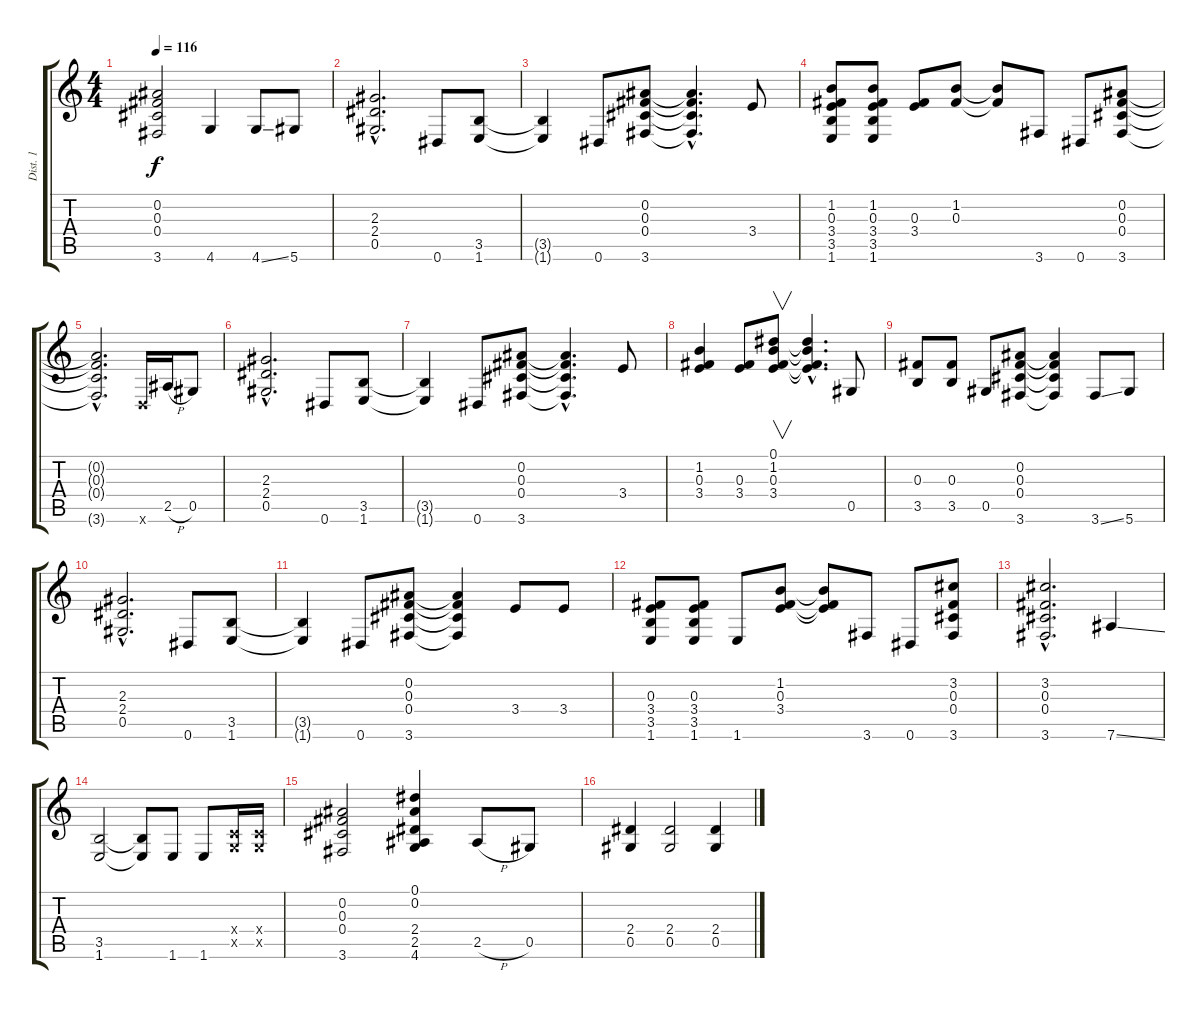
\track ("Dist. 1" "Dist. 1") {instrument distortionguitar}
\staff {score tabs}
\tuning (Eb4 Bb3 Gb3 Db3 Ab2 Eb2) {hide}
\ts (4 4)
\tempo 116
\clef g2
\ks c
(0.2 0.3 0.4 3.6).2{dy f} 4.6.4 4.6{ss}.8 5.6.8 |
(2.3{hac} 2.4{hac} 0.5{hac}).2{d} 0.6.8 (3.5 1.6).8 |
(3.5{t} 1.6{t}).4 0.6.8 (0.2 0.3 0.4 3.6).8 (0.2{hac t} 0.3{hac t} 0.4{hac t} 3.6{hac t}).4{d} 3.4.8 |
(1.2 0.3 3.4 3.5 1.6).8 (1.2 0.3 3.4 3.5 1.6).8 (0.3 3.4).8 (1.2 0.3).8 (1.2{t} 0.3{t}).8 3.6.8 0.6.8 (0.2 0.3 0.4 3.6).8 |
(0.2{hac t} 0.3{hac t} 0.4{hac t} 3.6{hac t}).2{d} -1.6{x}.16 2.5{h}.16 0.5.8 |
(2.3{hac} 2.4{hac} 0.5{hac}).2{d} 0.6.8 (3.5 1.6).8 |
(3.5{t} 1.6{t}).4 0.6.8 (0.2 0.3 0.4 3.6).8 (0.2{hac t} 0.3{hac t} 0.4{hac t} 3.6{hac t}).4{d} 3.4.8 |
(1.2 0.3 3.4).4 (0.3 3.4).8 (0.1 1.2 0.3 3.4).8{v} (0.1{hac t} 1.2{hac t} 0.3{hac t} 3.4{hac t}).4{d} 0.5.8 |
(0.3 3.5).8 (0.3 3.5).8 0.5.8 (0.2 0.3 0.4 3.6).8 (0.2{t} 0.3{t} 0.4{t} 3.6{t}).4 3.6{ss}.8 5.6.8 |
(2.3{hac} 2.4{hac} 0.5{hac}).2{d} 0.6.8 (3.5 1.6).8 |
(3.5{t} 1.6{t}).4 0.6.8 (0.2 0.3 0.4 3.6).8 (0.2{t} 0.3{t} 0.4{t} 3.6{t}).4 3.4.8 3.4.8 |
(0.3 3.4 3.5 1.6).8 (0.3 3.4 3.5 1.6).8 1.6.8 (1.2 0.3 3.4).8 (1.2{t} 0.3{t} 3.4{t}).8 3.6.8 0.6.8 (3.2 0.3 0.4 3.6).8 |
(3.2{hac} 0.3{hac} 0.4{hac} 3.6{hac}).2{d} 7.6{ss}.4 |
(3.5 1.6).2 (3.5{t} 1.6{t}).8 1.6.8 1.6.8 (-1.4{x} -1.5{x}).16 (-1.4{x} -1.5{x}).16 |
(0.2 0.3 0.4 3.6).2 (0.1 0.2 2.4 2.5 4.6).4 2.5{h}.8 0.5.8 |
(2.4 0.5).4 (2.4 0.5).2 (2.4 0.5).4
